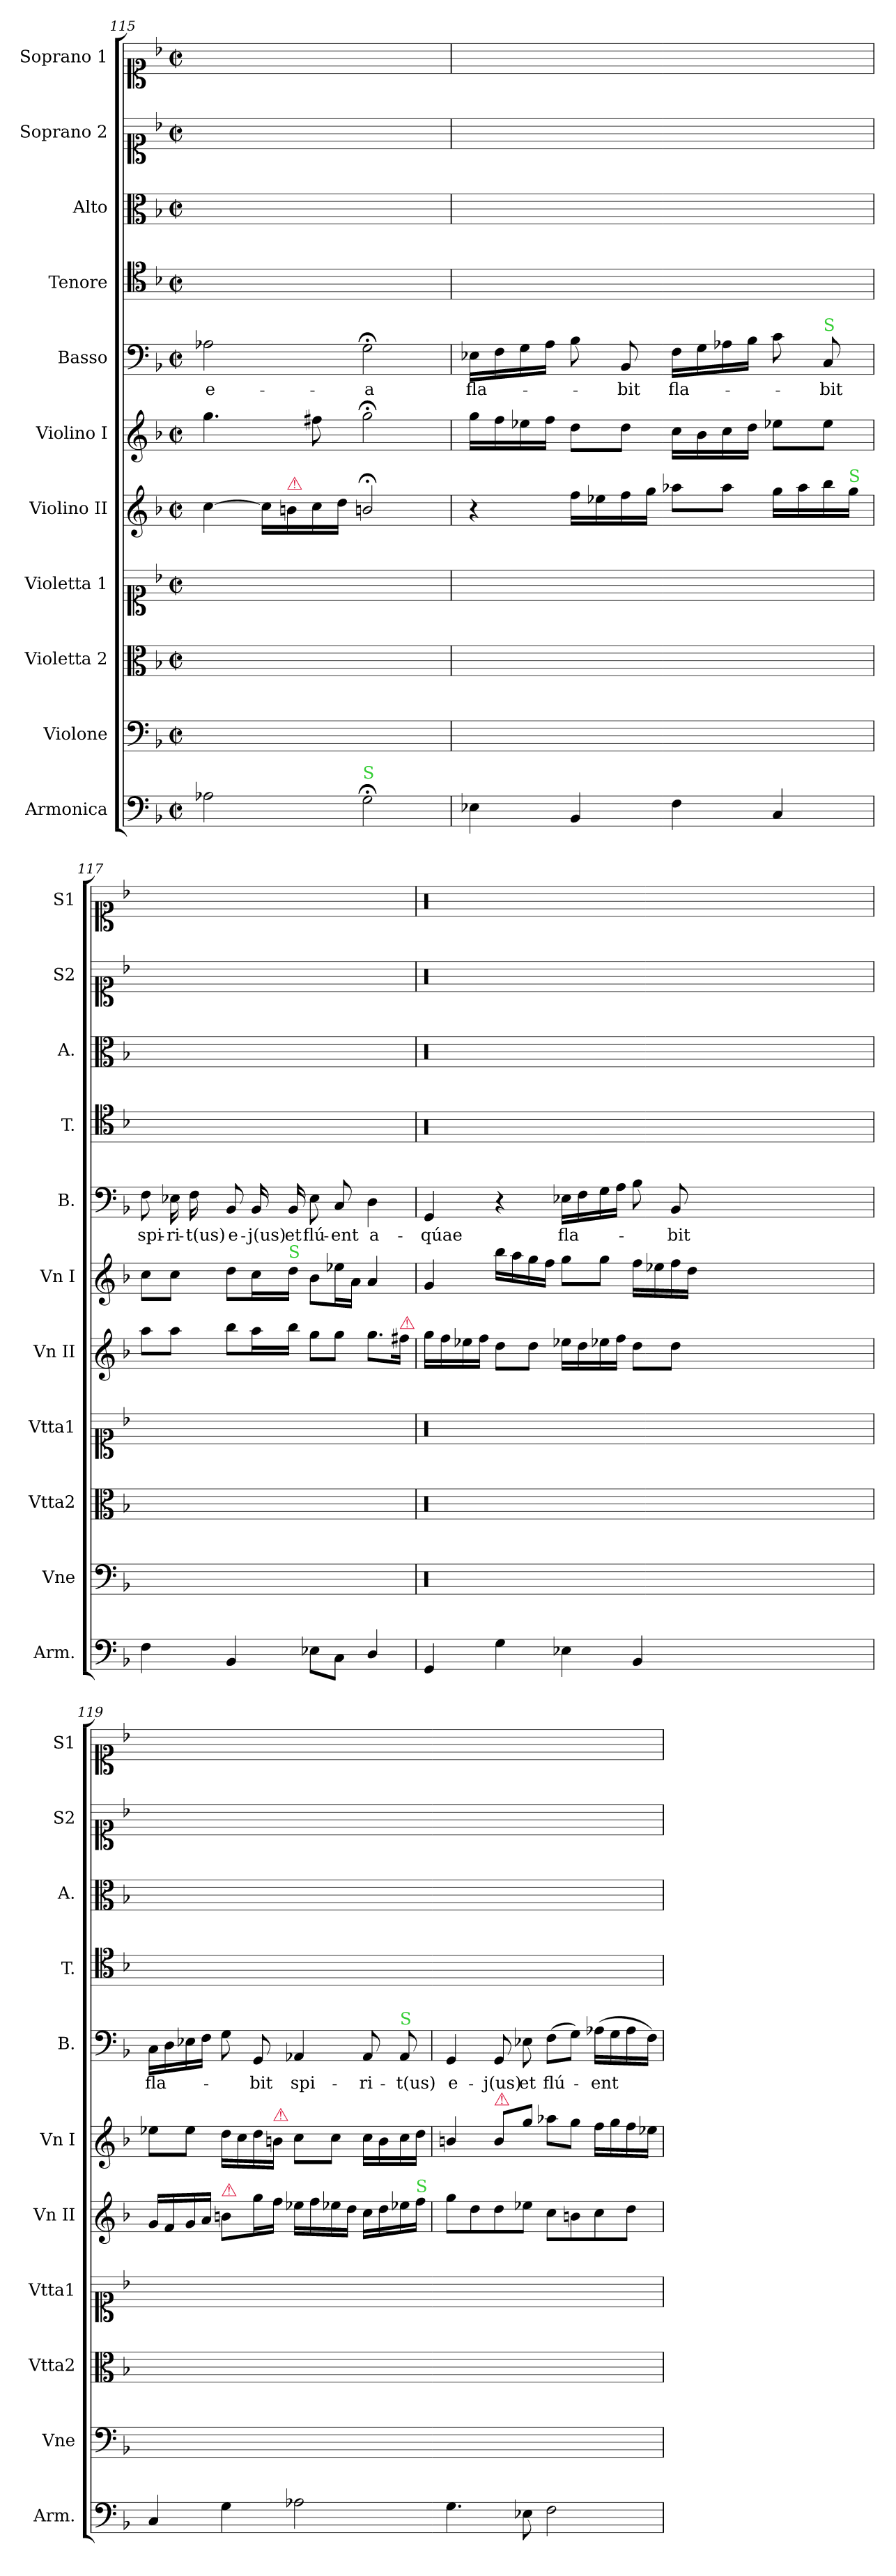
**kern	**kern	**kern	**kern	**kern	**kern	**kern	**text	**kern	**kern	**kern	**kern
*part11	*part10	*part9	*part8	*part7	*part6	*part5	*part5	*part4	*part3	*part2	*part1
*staff11	*staff10	*staff9	*staff8	*staff7	*staff6	*staff5	*staff5	*staff4	*staff3	*staff2	*staff1
*I"Armonica	*I"Violone	*I"Violetta 2	*I"Violetta 1	*I"Violino II	*I"Violino I	*I"Basso	*	*I"Tenore	*I"Alto	*I"Soprano 2	*I"Soprano 1
*I'Arm.	*I'Vne	*I'Vtta2	*I'Vtta1	*I'Vn II	*I'Vn I	*I'B.	*	*I'T.	*I'A.	*I'S2	*I'S1
*clefF4	*clefF4	*clefC3	*clefC1	*clefG2	*clefG2	*clefF4	*	*clefC4	*clefC3	*clefC1	*clefC1
*k[b-]	*k[b-]	*k[b-]	*k[b-]	*k[b-]	*k[b-]	*k[b-]	*	*k[b-]	*k[b-]	*k[b-]	*k[b-]
*F:	*F:	*F:	*F:	*F:	*F:	*F:	*	*F:	*F:	*F:	*F:
*M2/2	*M2/2	*M2/2	*M2/2	*M2/2	*M2/2	*M2/2	*	*M2/2	*M2/2	*M2/2	*M2/2
*met(c|)	*met(c|)	*met(c|)	*met(c|)	*met(c|)	*met(c|)	*met(c|)	*	*met(c|)	*met(c|)	*met(c|)	*met(c|)
=115	=115	=115	=115	=115	=115	=115	=115	=115	=115	=115	=115
2A-X\	1ryy	1ryy	1ryy	[4cc\	4.gg\	2A-X\	e-	1ryy	1ryy	1ryy	1ryy
.	.	.	.	16cc\LL]	.	.	.	.	.	.	.
!	!	!	!	!LO:TX:a:color=crimson:t=⚠	!	!	!	!	!	!	!
.	.	.	.	16bn\	.	.	.	.	.	.	.
.	.	.	.	16cc\	8ff#X\	.	.	.	.	.	.
.	.	.	.	16dd\JJ	.	.	.	.	.	.	.
!LO:TX:a:color=limegreen:t=S	!	!	!	!	!	!	!	!	!	!	!
2G;<\	.	.	.	2bn;</	2gg;<\	2G;<\	-a	.	.	.	.
=116	=116	=116	=116	=116	=116	=116	=116	=116	=116	=116	=116
4E-X\	1ryy	1ryy	1ryy	4r	16gg\LL	16E-X\LL	fla-	1ryy	1ryy	1ryy	1ryy
.	.	.	.	.	16ff\	16F\	.	.	.	.	.
.	.	.	.	.	16ee-X\	16G\	.	.	.	.	.
.	.	.	.	.	16ff\JJ	16A\JJ	.	.	.	.	.
4BB-/	.	.	.	16ff\LL	8dd\L	8B-\	.	.	.	.	.
.	.	.	.	16ee-X\	.	.	.	.	.	.	.
.	.	.	.	16ff\	8dd\J	8BB-/	-bit	.	.	.	.
.	.	.	.	16gg\JJ	.	.	.	.	.	.	.
4F\	.	.	.	8aa-X\L	16cc\LL	16F\LL	fla-	.	.	.	.
.	.	.	.	.	16b-\	16G\	.	.	.	.	.
.	.	.	.	8aa-\J	16cc\	16A-X\	.	.	.	.	.
.	.	.	.	.	16dd\JJ	16B-\JJ	.	.	.	.	.
4C/	.	.	.	16gg\LL	8ee-X\L	8c\	.	.	.	.	.
.	.	.	.	16aa-\	.	.	.	.	.	.	.
!	!	!	!	!	!	!LO:TX:a:color=limegreen:t=S	!	!	!	!	!
.	.	.	.	16bb-\	8ee-\J	8C/	-bit	.	.	.	.
!	!	!	!	!LO:TX:a:color=limegreen:t=S	!	!	!	!	!	!	!
.	.	.	.	16gg\JJ	.	.	.	.	.	.	.
=117	=117	=117	=117	=117	=117	=117	=117	=117	=117	=117	=117
4F\	1ryy	1ryy	1ryy	8aa\L	8cc\L	8F\	spi-	1ryy	1ryy	1ryy	1ryy
.	.	.	.	8aa\J	8cc\J	16E-X\	-ri-	.	.	.	.
.	.	.	.	.	.	16F\	-t(us)	.	.	.	.
4BB-/	.	.	.	8bb-\L	8dd\L	8BB-/	e-	.	.	.	.
.	.	.	.	16aa\L	16cc\L	16BB-/	-j(us)	.	.	.	.
!	!	!	!	!	!LO:TX:a:color=limegreen:t=S	!	!	!	!	!	!
.	.	.	.	16bb-\JJ	16dd\JJ	16BB-/	et	.	.	.	.
8E-X\L	.	.	.	8gg\L	8b-\L	8E-\	flú-	.	.	.	.
8C\J	.	.	.	8gg\J	16ee-X\L	8C/	-ent	.	.	.	.
.	.	.	.	.	16a\JJ	.	.	.	.	.	.
4D/	.	.	.	8.gg\L	4a/	4D\	a-	.	.	.	.
!	!	!	!	!LO:TX:a:color=crimson:t=⚠	!	!	!	!	!	!	!
.	.	.	.	16ff#X\Jk	.	.	.	.	.	.	.
=118	=118	=118	=118	=118	=118	=118	=118	=118	=118	=118	=118
4GG/	00r	00r	00r	16gg\LL	4g/	4GG/	-qúae	00r	00r	00r	00r
.	.	.	.	16ff\	.	.	.	.	.	.	.
.	.	.	.	16ee-X\	.	.	.	.	.	.	.
.	.	.	.	16ff\JJ	.	.	.	.	.	.	.
4G\	.	.	.	8dd\L	16bb-\LL	4r	.	.	.	.	.
.	.	.	.	.	16aa\	.	.	.	.	.	.
.	.	.	.	8dd\J	16gg\	.	.	.	.	.	.
.	.	.	.	.	16ff\JJ	.	.	.	.	.	.
4E-X\	.	.	.	16ee-X\LL	8gg\L	16E-X\LL	fla-	.	.	.	.
.	.	.	.	16dd\	.	16F\	.	.	.	.	.
.	.	.	.	16ee-X\	8gg\J	16G\	.	.	.	.	.
.	.	.	.	16ff\JJ	.	16A\JJ	.	.	.	.	.
4BB-/	.	.	.	8dd\L	16ff\LL	8B-\	.	.	.	.	.
.	.	.	.	.	16ee-X\	.	.	.	.	.	.
.	.	.	.	8dd\J	16ff\	8BB-/	-bit	.	.	.	.
.	.	.	.	.	16dd\JJ	.	.	.	.	.	.
0.ryy	.	.	.	0.ryy	0.ryy	0.ryy	.	.	.	.	.
=119	=119	=119	=119	=119	=119	=119	=119	=119	=119	=119	=119
4C/	1ryy	1ryy	1ryy	16g/LL	8ee-X\L	16C\LL	fla-	1ryy	1ryy	1ryy	1ryy
.	.	.	.	16f/	.	16D\	.	.	.	.	.
.	.	.	.	16g/	8ee-\J	16E-X\	.	.	.	.	.
.	.	.	.	16a/JJ	.	16F\JJ	.	.	.	.	.
!	!	!	!	!LO:TX:a:color=crimson:t=⚠	!	!	!	!	!	!	!
4G\	.	.	.	8bn/L	16dd\LL	8G\	.	.	.	.	.
.	.	.	.	.	16cc\	.	.	.	.	.	.
.	.	.	.	16gg\L	16dd\	8GG/	-bit	.	.	.	.
!	!	!	!	!	!LO:TX:a:color=crimson:t=⚠	!	!	!	!	!	!
.	.	.	.	16ff\JJ	16bn\JJ	.	.	.	.	.	.
2A-X\	.	.	.	16ee-X\LL	8cc\L	4AA-X/	spi-	.	.	.	.
.	.	.	.	16ff\	.	.	.	.	.	.	.
.	.	.	.	16ee-X\	8cc\J	.	.	.	.	.	.
.	.	.	.	16dd\JJ	.	.	.	.	.	.	.
.	.	.	.	16cc\LL	16cc\LL	8AA-/	-ri-	.	.	.	.
.	.	.	.	16dd\	16b\	.	.	.	.	.	.
!	!	!	!	!	!	!LO:TX:a:color=limegreen:t=S	!	!	!	!	!
.	.	.	.	16ee-X\	16cc\	8AA-/	-t(us)	.	.	.	.
!	!	!	!	!LO:TX:a:color=limegreen:t=S	!	!	!	!	!	!	!
.	.	.	.	16ff\JJ	16dd\JJ	.	.	.	.	.	.
=120-	=120	=120	=120	=120	=120	=120	=120	=120	=120	=120	=120
4.G\	1ryy	1ryy	1ryy	8gg\L	4bn/	4GG/	e-	1ryy	1ryy	1ryy	1ryy
.	.	.	.	8dd\	.	.	.	.	.	.	.
!	!	!	!	!	!LO:TX:a:color=crimson:t=⚠	!	!	!	!	!	!
.	.	.	.	8dd\	8b/L	8GG/	-j(us)	.	.	.	.
8E-X\	.	.	.	8ee-X\J	8gg\J	8E-X\	et	.	.	.	.
2F\	.	.	.	8cc\L	8aa-X\L	(8F\L	flú-	.	.	.	.
.	.	.	.	8bn\	8gg\J	8G\J)	.	.	.	.	.
.	.	.	.	8cc\	16ff\LL	(16A-X\LL	-ent	.	.	.	.
.	.	.	.	.	16gg\	16G\	.	.	.	.	.
.	.	.	.	8dd\J	16ff\	16A-\	.	.	.	.	.
.	.	.	.	.	16ee-X\JJ	16F\JJ)	.	.	.	.	.
=	=	=	=	=	=	=	=	=	=	=	=
*-	*-	*-	*-	*-	*-	*-	*-	*-	*-	*-	*-
